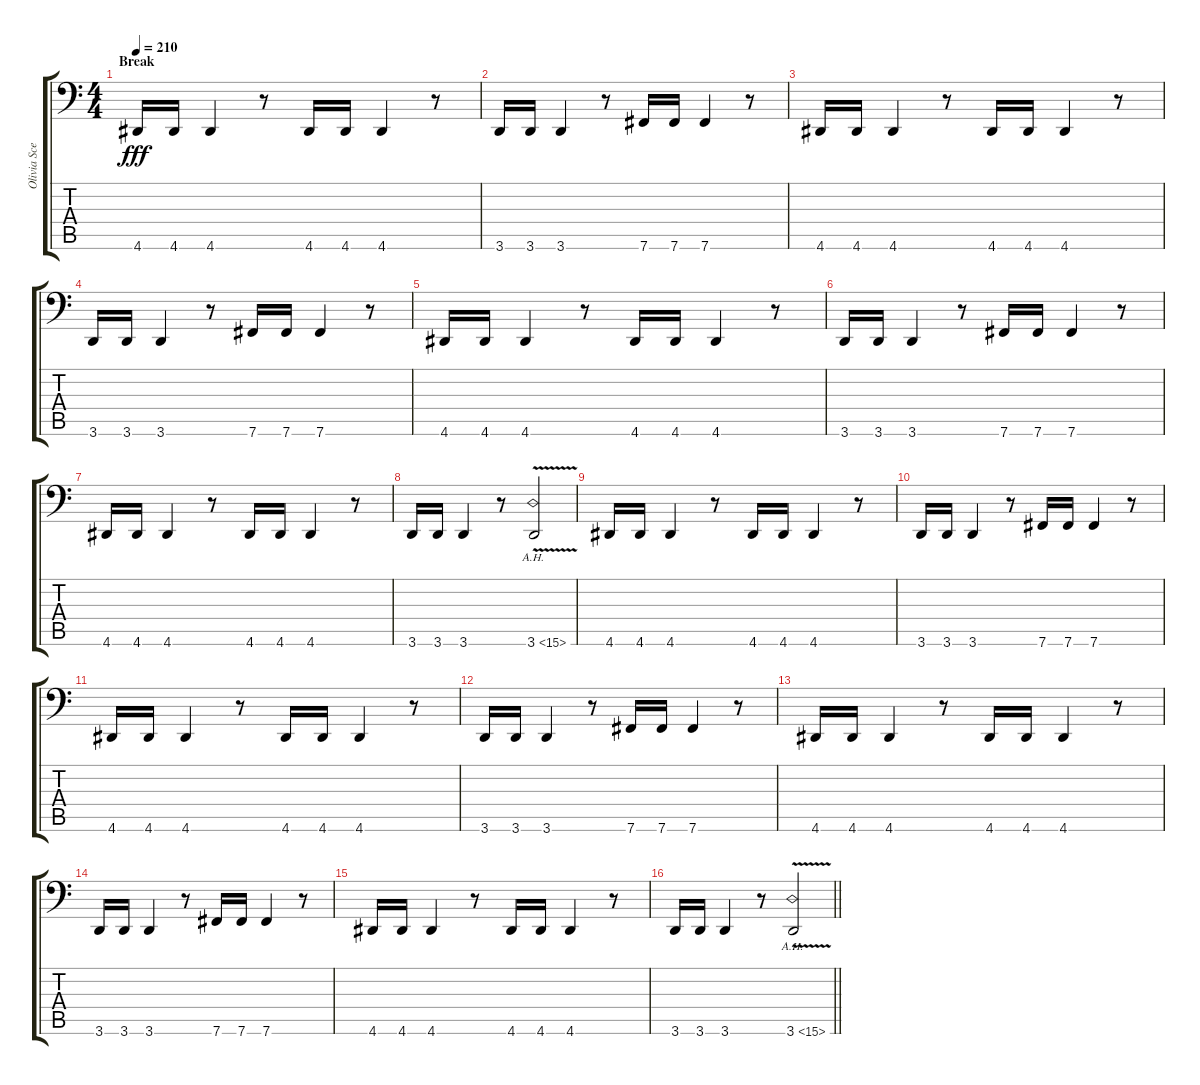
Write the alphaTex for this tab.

\track ("Olivia Scemama" "Olivia Sce") {instrument electricbasspick}
\staff {score tabs}
\tuning (B2 Gb2 D2 A1 E1 B0) {hide}
\ts (4 4)
\section ("" "Break")
\tempo 210
\clef f4
\ks c
4.6.16{dy fff} 4.6.16 4.6.4 r.8 4.6.16 4.6.16 4.6.4 r.8 |
3.6.16 3.6.16 3.6.4 r.8 7.6.16 7.6.16 7.6.4 r.8 |
4.6.16 4.6.16 4.6.4 r.8 4.6.16 4.6.16 4.6.4 r.8 |
3.6.16 3.6.16 3.6.4 r.8 7.6.16 7.6.16 7.6.4 r.8 |
4.6.16 4.6.16 4.6.4 r.8 4.6.16 4.6.16 4.6.4 r.8 |
3.6.16 3.6.16 3.6.4 r.8 7.6.16 7.6.16 7.6.4 r.8 |
4.6.16 4.6.16 4.6.4 r.8 4.6.16 4.6.16 4.6.4 r.8 |
3.6.16 3.6.16 3.6.4 r.8 3.6{ah 12 v}.2 |
4.6.16 4.6.16 4.6.4 r.8 4.6.16 4.6.16 4.6.4 r.8 |
3.6.16 3.6.16 3.6.4 r.8 7.6.16 7.6.16 7.6.4 r.8 |
4.6.16 4.6.16 4.6.4 r.8 4.6.16 4.6.16 4.6.4 r.8 |
3.6.16 3.6.16 3.6.4 r.8 7.6.16 7.6.16 7.6.4 r.8 |
4.6.16 4.6.16 4.6.4 r.8 4.6.16 4.6.16 4.6.4 r.8 |
3.6.16 3.6.16 3.6.4 r.8 7.6.16 7.6.16 7.6.4 r.8 |
4.6.16 4.6.16 4.6.4 r.8 4.6.16 4.6.16 4.6.4 r.8 |
\barLineRight lightlight
3.6.16 3.6.16 3.6.4 r.8 3.6{ah 12 v}.2
